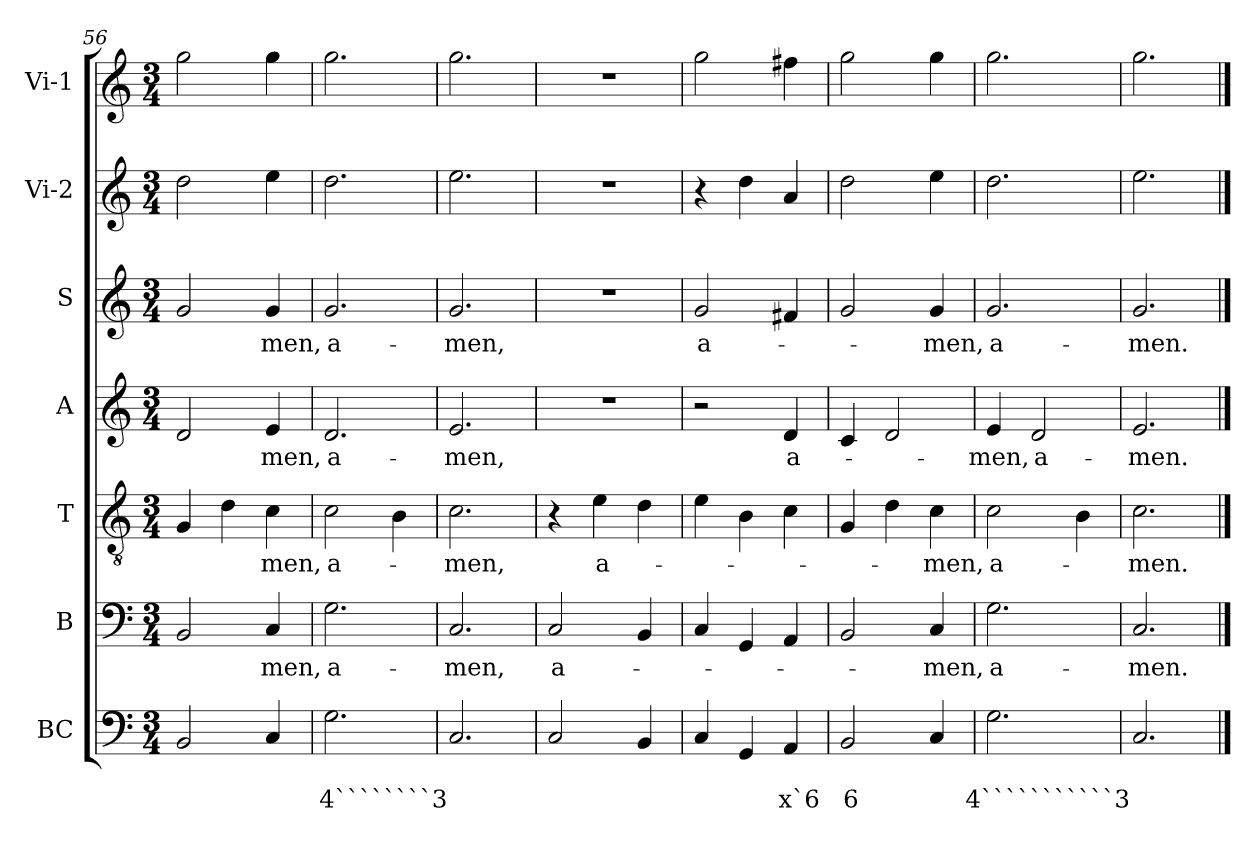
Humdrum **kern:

**kern	**text	**text	**kern	**text	**kern	**text	**kern	**text	**kern	**text	**kern	**kern
*part7	*part7	*part7	*part6	*part6	*part5	*part5	*part4	*part4	*part3	*part3	*part2	*part1
*staff7	*staff7	*staff7	*staff6	*staff6	*staff5	*staff5	*staff4	*staff4	*staff3	*staff3	*staff2	*staff1
*I"BC	*	*	*I"B	*	*I"T	*	*I"A	*	*I"S	*	*I"Vi-2	*I"Vi-1
*clefF4	*	*	*clefF4	*	*clefGv2	*	*clefG2	*	*clefG2	*	*clefG2	*clefG2
*k[]	*	*	*k[]	*	*k[]	*	*k[]	*	*k[]	*	*k[]	*k[]
*C:	*	*	*C:	*	*C:	*	*C:	*	*C:	*	*C:	*C:
*M3/4	*	*	*M3/4	*	*M3/4	*	*M3/4	*	*M3/4	*	*M3/4	*M3/4
=56	=56	=56	=56	=56	=56	=56	=56	=56	=56	=56	=56	=56
2BB/	.	.	2BB/	.	4G/	.	2d/	.	2g/	.	2dd\	2gg\
.	.	.	.	.	4d\	.	.	.	.	.	.	.
!	!	!	!	!LO:LY:b	!	!LO:LY:b	!	!LO:LY:b	!	!LO:LY:b	!	!
4C/	.	.	4C/	men,	4c\	-men,	4e/	-men,	4g/	-men,	4ee\	4gg\
!!LO:LB:g=z
=57	=57	=57	=57	=57	=57	=57	=57	=57	=57	=57	=57	=57
!	!	!LO:LY:b	!	!LO:LY:b	!	!LO:LY:b	!	!LO:LY:b	!	!LO:LY:b	!	!
2.G\	.	4````````3	2.G\	a-	2c\	a-	2.d/	a-	2.g/	a-	2.dd\	2.gg\
.	.	.	.	.	4B\	.	.	.	.	.	.	.
=58	=58	=58	=58	=58	=58	=58	=58	=58	=58	=58	=58	=58
!	!	!	!	!LO:LY:b	!	!LO:LY:b	!	!LO:LY:b	!	!LO:LY:b	!	!
2.C/	.	.	2.C/	-men,	2.c\	-men,	2.e/	-men,	2.g/	-men,	2.ee\	2.gg\
=59	=59	=59	=59	=59	=59	=59	=59	=59	=59	=59	=59	=59
!	!	!	!	!LO:LY:b	!	!	!	!	!	!	!	!
2C/	.	.	2C/	a-	4r	.	2.r	.	2.r	.	2.r	2.r
!	!	!	!	!	!	!LO:LY:b	!	!	!	!	!	!
.	.	.	.	.	4e\	a-	.	.	.	.	.	.
4BB/	.	.	4BB/	.	4d\	.	.	.	.	.	.	.
=60	=60	=60	=60	=60	=60	=60	=60	=60	=60	=60	=60	=60
!	!	!	!	!	!	!	!	!	!	!LO:LY:b	!	!
4C/	.	.	4C/	.	4e\	.	2r	.	2g/	a-	4r	2gg\
4GG/	.	.	4GG/	.	4B\	.	.	.	.	.	4dd\	.
!	!	!LO:LY:b	!	!	!	!	!	!LO:LY:b	!	!	!	!
4AA/	.	x`6	4AA/	.	4c\	.	4d/	a-	4f#X/	.	4a/	4ff#X\
=61	=61	=61	=61	=61	=61	=61	=61	=61	=61	=61	=61	=61
!	!	!LO:LY:b	!	!	!	!	!	!	!	!	!	!
2BB/	.	6	2BB/	.	4G/	.	4c/	.	2g/	.	2dd\	2gg\
.	.	.	.	.	4d\	.	2d/	.	.	.	.	.
!	!	!	!	!LO:LY:b	!	!LO:LY:b	!	!	!	!LO:LY:b	!	!
4C/	.	.	4C/	-men,	4c\	-men,	.	.	4g/	-men,	4ee\	4gg\
=62	=62	=62	=62	=62	=62	=62	=62	=62	=62	=62	=62	=62
!	!	!LO:LY:b	!	!LO:LY:b	!	!LO:LY:b	!	!LO:LY:b	!	!LO:LY:b	!	!
2.G\	.	4```````````3	2.G\	a-	2c\	a-	4e/	-men,	2.g/	a-	2.dd\	2.gg\
!	!	!	!	!	!	!	!	!LO:LY:b	!	!	!	!
.	.	.	.	.	.	.	2d/	a-	.	.	.	.
.	.	.	.	.	4B\	.	.	.	.	.	.	.
=63	=63	=63	=63	=63	=63	=63	=63	=63	=63	=63	=63	=63
!	!	!	!	!LO:LY:b	!	!LO:LY:b	!	!LO:LY:b	!	!LO:LY:b	!	!
2.C/	.	.	2.C/	-men.	2.c\	-men.	2.e/	-men.	2.g/	-men.	2.ee\	2.gg\
==	==	==	==	==	==	==	==	==	==	==	==	==
*-	*-	*-	*-	*-	*-	*-	*-	*-	*-	*-	*-	*-
